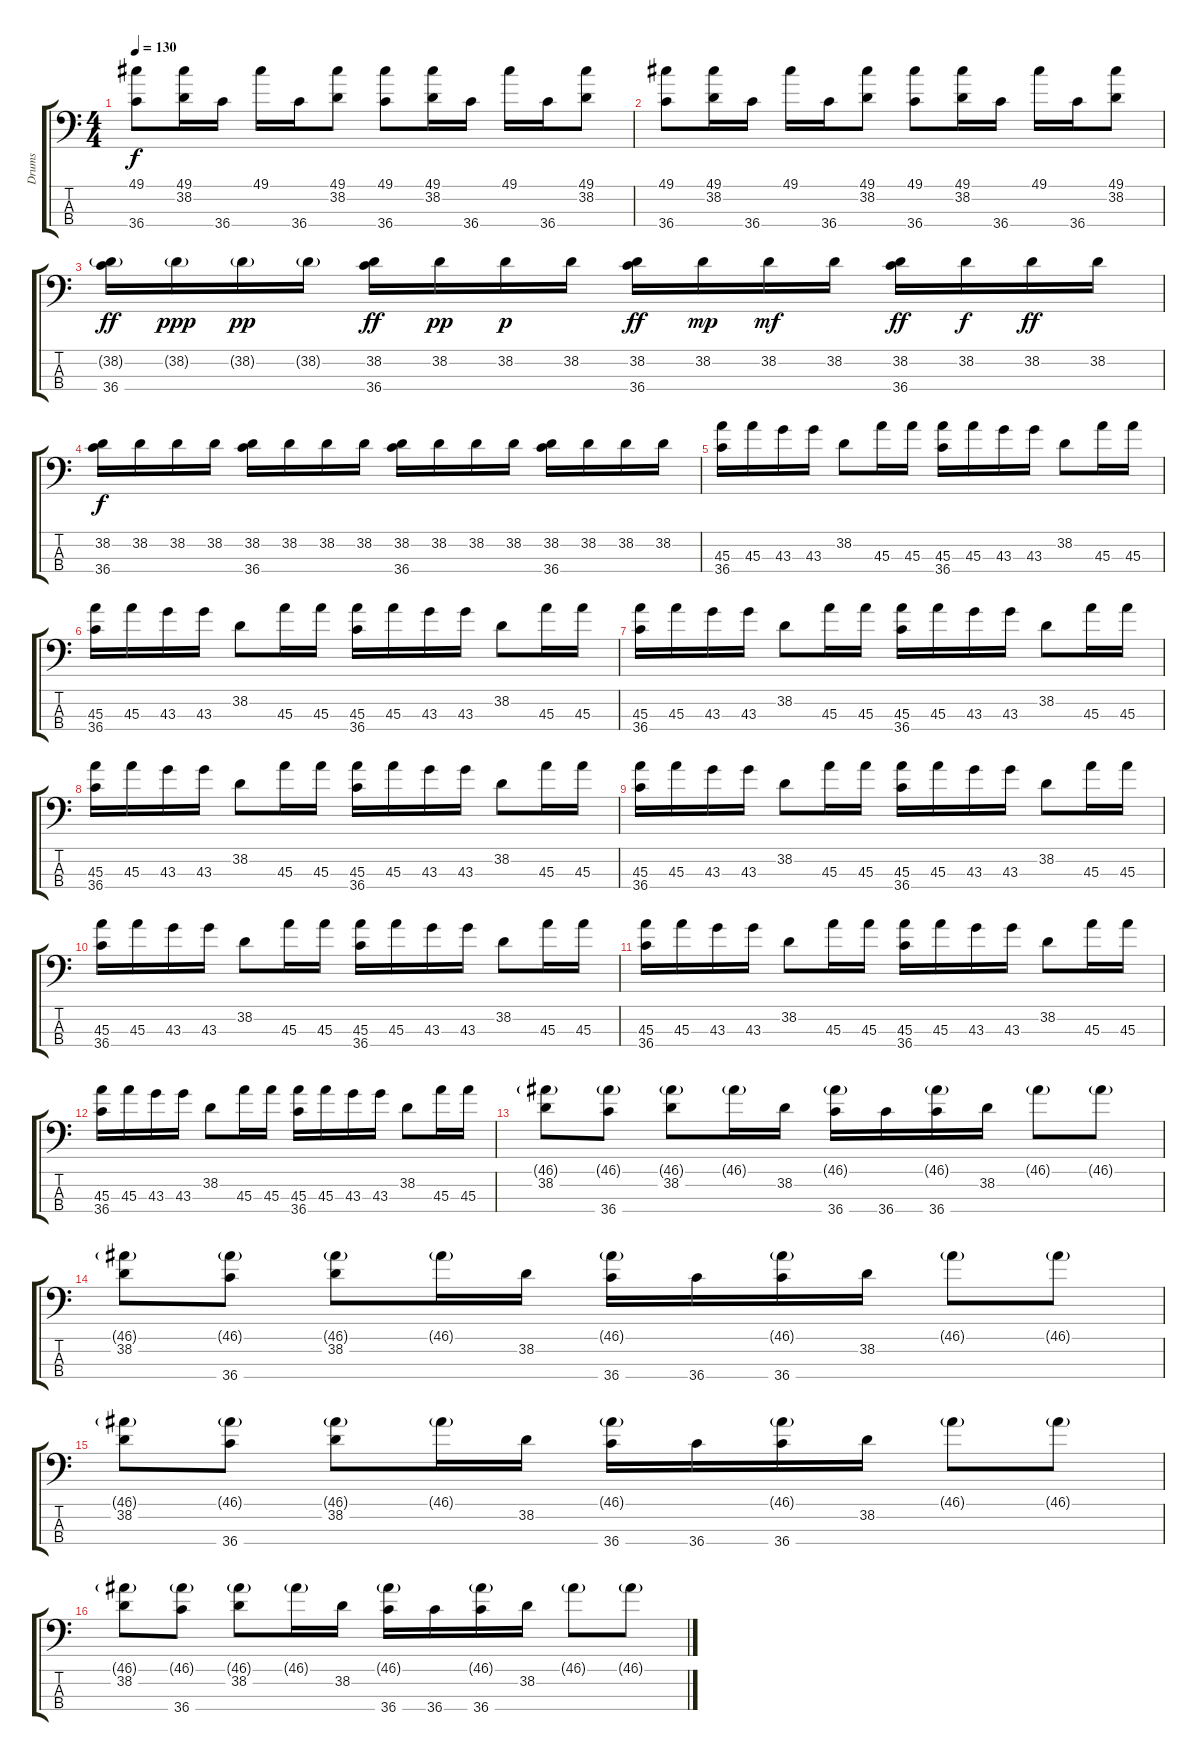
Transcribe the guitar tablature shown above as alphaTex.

\track ("Drums" "Drums") {instrument acousticgrandpiano}
\staff {score tabs}
\tuning (C-1 C-1 C-1 C-1) {hide}
\ts (4 4)
\tempo 130
\clef f4
\ks c
(49.1 36.4).8{dy f} (49.1 38.2).16 36.4.16 49.1.16 36.4.16 (49.1 38.2).8 (49.1 36.4).8 (49.1 38.2).16 36.4.16 49.1.16 36.4.16 (49.1 38.2).8 |
(49.1 36.4).8 (49.1 38.2).16 36.4.16 49.1.16 36.4.16 (49.1 38.2).8 (49.1 36.4).8 (49.1 38.2).16 36.4.16 49.1.16 36.4.16 (49.1 38.2).8 |
(38.2{g} 36.4).16{dy ff} 38.2{g}.16{dy ppp} 38.2{g}.16{dy pp} 38.2{g}.16 (38.2 36.4).16{dy ff} 38.2.16{dy pp} 38.2.16{dy p} 38.2.16 (38.2 36.4).16{dy ff} 38.2.16{dy mp} 38.2.16{dy mf} 38.2.16 (38.2 36.4).16{dy ff} 38.2.16{dy f} 38.2.16{dy ff} 38.2.16 |
(38.2 36.4).16{dy f} 38.2.16 38.2.16 38.2.16 (38.2 36.4).16 38.2.16 38.2.16 38.2.16 (38.2 36.4).16 38.2.16 38.2.16 38.2.16 (38.2 36.4).16 38.2.16 38.2.16 38.2.16 |
(45.3 36.4).16 45.3.16 43.3.16 43.3.16 38.2.8 45.3.16 45.3.16 (45.3 36.4).16 45.3.16 43.3.16 43.3.16 38.2.8 45.3.16 45.3.16 |
(45.3 36.4).16 45.3.16 43.3.16 43.3.16 38.2.8 45.3.16 45.3.16 (45.3 36.4).16 45.3.16 43.3.16 43.3.16 38.2.8 45.3.16 45.3.16 |
(45.3 36.4).16 45.3.16 43.3.16 43.3.16 38.2.8 45.3.16 45.3.16 (45.3 36.4).16 45.3.16 43.3.16 43.3.16 38.2.8 45.3.16 45.3.16 |
(45.3 36.4).16 45.3.16 43.3.16 43.3.16 38.2.8 45.3.16 45.3.16 (45.3 36.4).16 45.3.16 43.3.16 43.3.16 38.2.8 45.3.16 45.3.16 |
(45.3 36.4).16 45.3.16 43.3.16 43.3.16 38.2.8 45.3.16 45.3.16 (45.3 36.4).16 45.3.16 43.3.16 43.3.16 38.2.8 45.3.16 45.3.16 |
(45.3 36.4).16 45.3.16 43.3.16 43.3.16 38.2.8 45.3.16 45.3.16 (45.3 36.4).16 45.3.16 43.3.16 43.3.16 38.2.8 45.3.16 45.3.16 |
(45.3 36.4).16 45.3.16 43.3.16 43.3.16 38.2.8 45.3.16 45.3.16 (45.3 36.4).16 45.3.16 43.3.16 43.3.16 38.2.8 45.3.16 45.3.16 |
(45.3 36.4).16 45.3.16 43.3.16 43.3.16 38.2.8 45.3.16 45.3.16 (45.3 36.4).16 45.3.16 43.3.16 43.3.16 38.2.8 45.3.16 45.3.16 |
(46.1{g} 38.2).8 (46.1{g} 36.4).8 (46.1{g} 38.2).8 46.1{g}.16 38.2.16 (46.1{g} 36.4).16 36.4.16 (46.1{g} 36.4).16 38.2.16 46.1{g}.8 46.1{g}.8 |
(46.1{g} 38.2).8 (46.1{g} 36.4).8 (46.1{g} 38.2).8 46.1{g}.16 38.2.16 (46.1{g} 36.4).16 36.4.16 (46.1{g} 36.4).16 38.2.16 46.1{g}.8 46.1{g}.8 |
(46.1{g} 38.2).8 (46.1{g} 36.4).8 (46.1{g} 38.2).8 46.1{g}.16 38.2.16 (46.1{g} 36.4).16 36.4.16 (46.1{g} 36.4).16 38.2.16 46.1{g}.8 46.1{g}.8 |
(46.1{g} 38.2).8 (46.1{g} 36.4).8 (46.1{g} 38.2).8 46.1{g}.16 38.2.16 (46.1{g} 36.4).16 36.4.16 (46.1{g} 36.4).16 38.2.16 46.1{g}.8 46.1{g}.8
